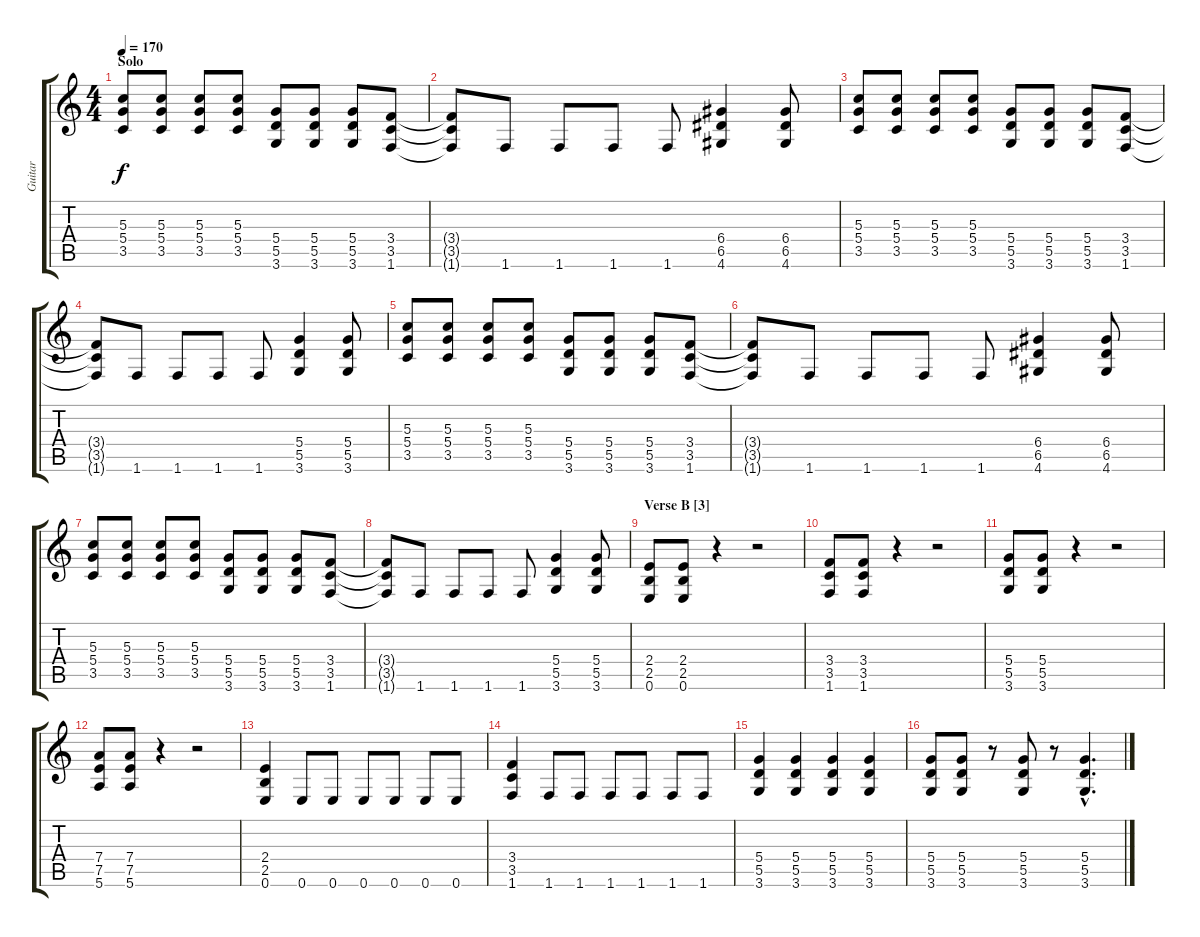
\track ("Guitar" "Guitar") {instrument overdrivenguitar}
\staff {score tabs}
\tuning (E4 B3 G3 D3 A2 E2) {hide}
\ts (4 4)
\section ("" "Solo")
\tempo 170
\clef g2
\ks c
(5.3 5.4 3.5).8{dy f} (5.3 5.4 3.5).8 (5.3 5.4 3.5).8 (5.3 5.4 3.5).8 (5.4 5.5 3.6).8 (5.4 5.5 3.6).8 (5.4 5.5 3.6).8 (3.4 3.5 1.6).8 |
(3.4{t} 3.5{t} 1.6{t}).8 1.6.8 1.6.8 1.6.8 1.6.8 (6.4 6.5 4.6).4 (6.4 6.5 4.6).8 |
(5.3 5.4 3.5).8 (5.3 5.4 3.5).8 (5.3 5.4 3.5).8 (5.3 5.4 3.5).8 (5.4 5.5 3.6).8 (5.4 5.5 3.6).8 (5.4 5.5 3.6).8 (3.4 3.5 1.6).8 |
(3.4{t} 3.5{t} 1.6{t}).8 1.6.8 1.6.8 1.6.8 1.6.8 (5.4 5.5 3.6).4 (5.4 5.5 3.6).8 |
(5.3 5.4 3.5).8 (5.3 5.4 3.5).8 (5.3 5.4 3.5).8 (5.3 5.4 3.5).8 (5.4 5.5 3.6).8 (5.4 5.5 3.6).8 (5.4 5.5 3.6).8 (3.4 3.5 1.6).8 |
(3.4{t} 3.5{t} 1.6{t}).8 1.6.8 1.6.8 1.6.8 1.6.8 (6.4 6.5 4.6).4 (6.4 6.5 4.6).8 |
(5.3 5.4 3.5).8 (5.3 5.4 3.5).8 (5.3 5.4 3.5).8 (5.3 5.4 3.5).8 (5.4 5.5 3.6).8 (5.4 5.5 3.6).8 (5.4 5.5 3.6).8 (3.4 3.5 1.6).8 |
(3.4{t} 3.5{t} 1.6{t}).8 1.6.8 1.6.8 1.6.8 1.6.8 (5.4 5.5 3.6).4 (5.4 5.5 3.6).8 |
\section ("" "Verse B [3]")
(2.4 2.5 0.6).8 (2.4 2.5 0.6).8 r.4 r.2 |
(3.4 3.5 1.6).8 (3.4 3.5 1.6).8 r.4 r.2 |
(5.4 5.5 3.6).8 (5.4 5.5 3.6).8 r.4 r.2 |
(7.4 7.5 5.6).8 (7.4 7.5 5.6).8 r.4 r.2 |
(2.4 2.5 0.6).4 0.6.8 0.6.8 0.6.8 0.6.8 0.6.8 0.6.8 |
(3.4 3.5 1.6).4 1.6.8 1.6.8 1.6.8 1.6.8 1.6.8 1.6.8 |
(5.4 5.5 3.6).4 (5.4 5.5 3.6).4 (5.4 5.5 3.6).4 (5.4 5.5 3.6).4 |
(5.4 5.5 3.6).8 (5.4 5.5 3.6).8 r.8 (5.4 5.5 3.6).8 r.8 (5.4{hac} 5.5{hac} 3.6{hac}).4{d}
